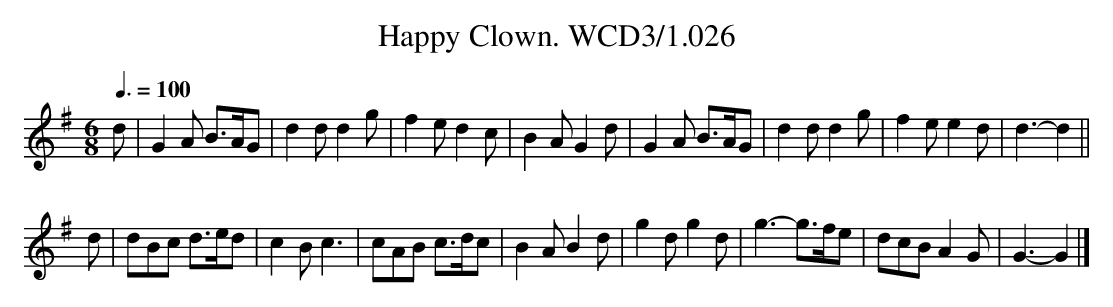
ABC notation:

X:1
T:Happy Clown. WCD3/1.026
M:6/8
L:1/8
Q:3/8=100
K:G
d|G2A B>AG|d2d d2g|f2e d2c|B2A G2d|\
G2A B>AG|d2d d2g|f2e e2d|d3-d2||
d|dBc d>ed|c2B c3|cAB c>dc|B2A B2d|\
g2d g2d|g3- g>fe|dcB A2 G| G3- G2|]
